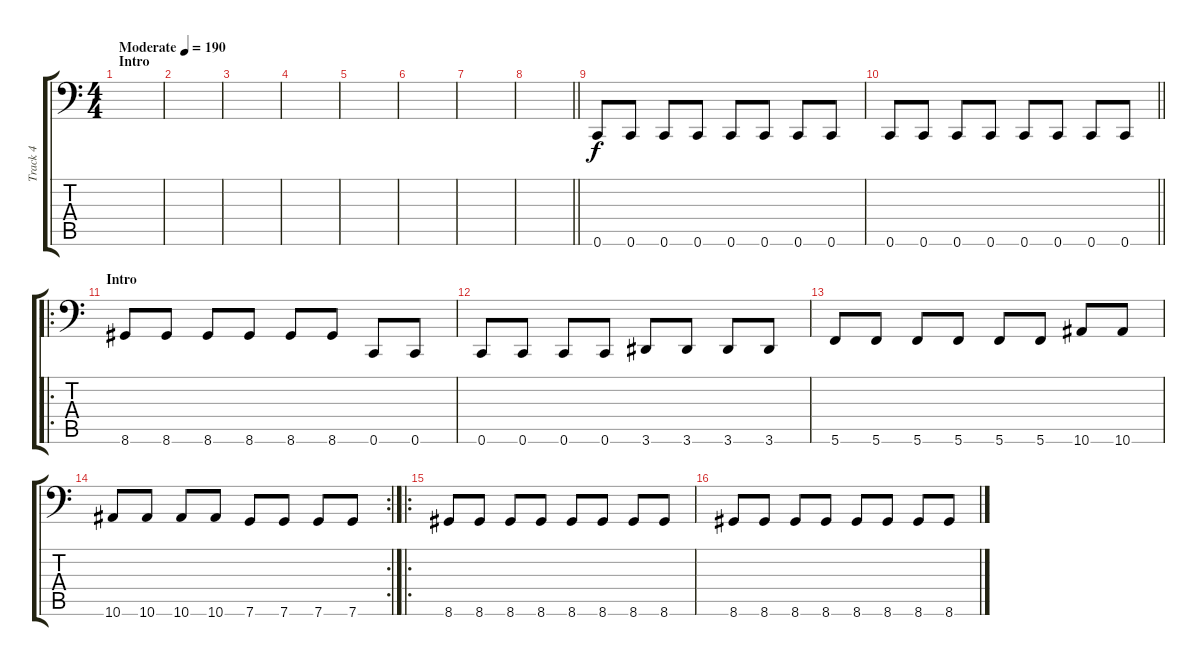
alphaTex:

\track ("Track 4" "Track 4") {instrument electricbasspick}
\staff {score tabs}
\tuning (D3 A2 F2 C2 G1 C1) {hide}
\ts (4 4)
\section ("" "Intro")
\tempo (190 "Moderate")
\clef f4
\ks c
|
|
|
|
|
|
|
\barLineRight lightlight
|
0.6.8 0.6.8 0.6.8 0.6.8 0.6.8 0.6.8 0.6.8 0.6.8 |
\barLineRight lightlight
0.6.8 0.6.8 0.6.8 0.6.8 0.6.8 0.6.8 0.6.8 0.6.8 |
\ro
\section ("" "Intro")
8.6.8 8.6.8 8.6.8 8.6.8 8.6.8 8.6.8 0.6.8 0.6.8 |
0.6.8 0.6.8 0.6.8 0.6.8 3.6.8 3.6.8 3.6.8 3.6.8 |
5.6.8 5.6.8 5.6.8 5.6.8 5.6.8 5.6.8 10.6.8 10.6.8 |
\rc 2
10.6.8 10.6.8 10.6.8 10.6.8 7.6.8 7.6.8 7.6.8 7.6.8 |
\ro
8.6.8 8.6.8 8.6.8 8.6.8 8.6.8 8.6.8 8.6.8 8.6.8 |
8.6.8 8.6.8 8.6.8 8.6.8 8.6.8 8.6.8 8.6.8 8.6.8
